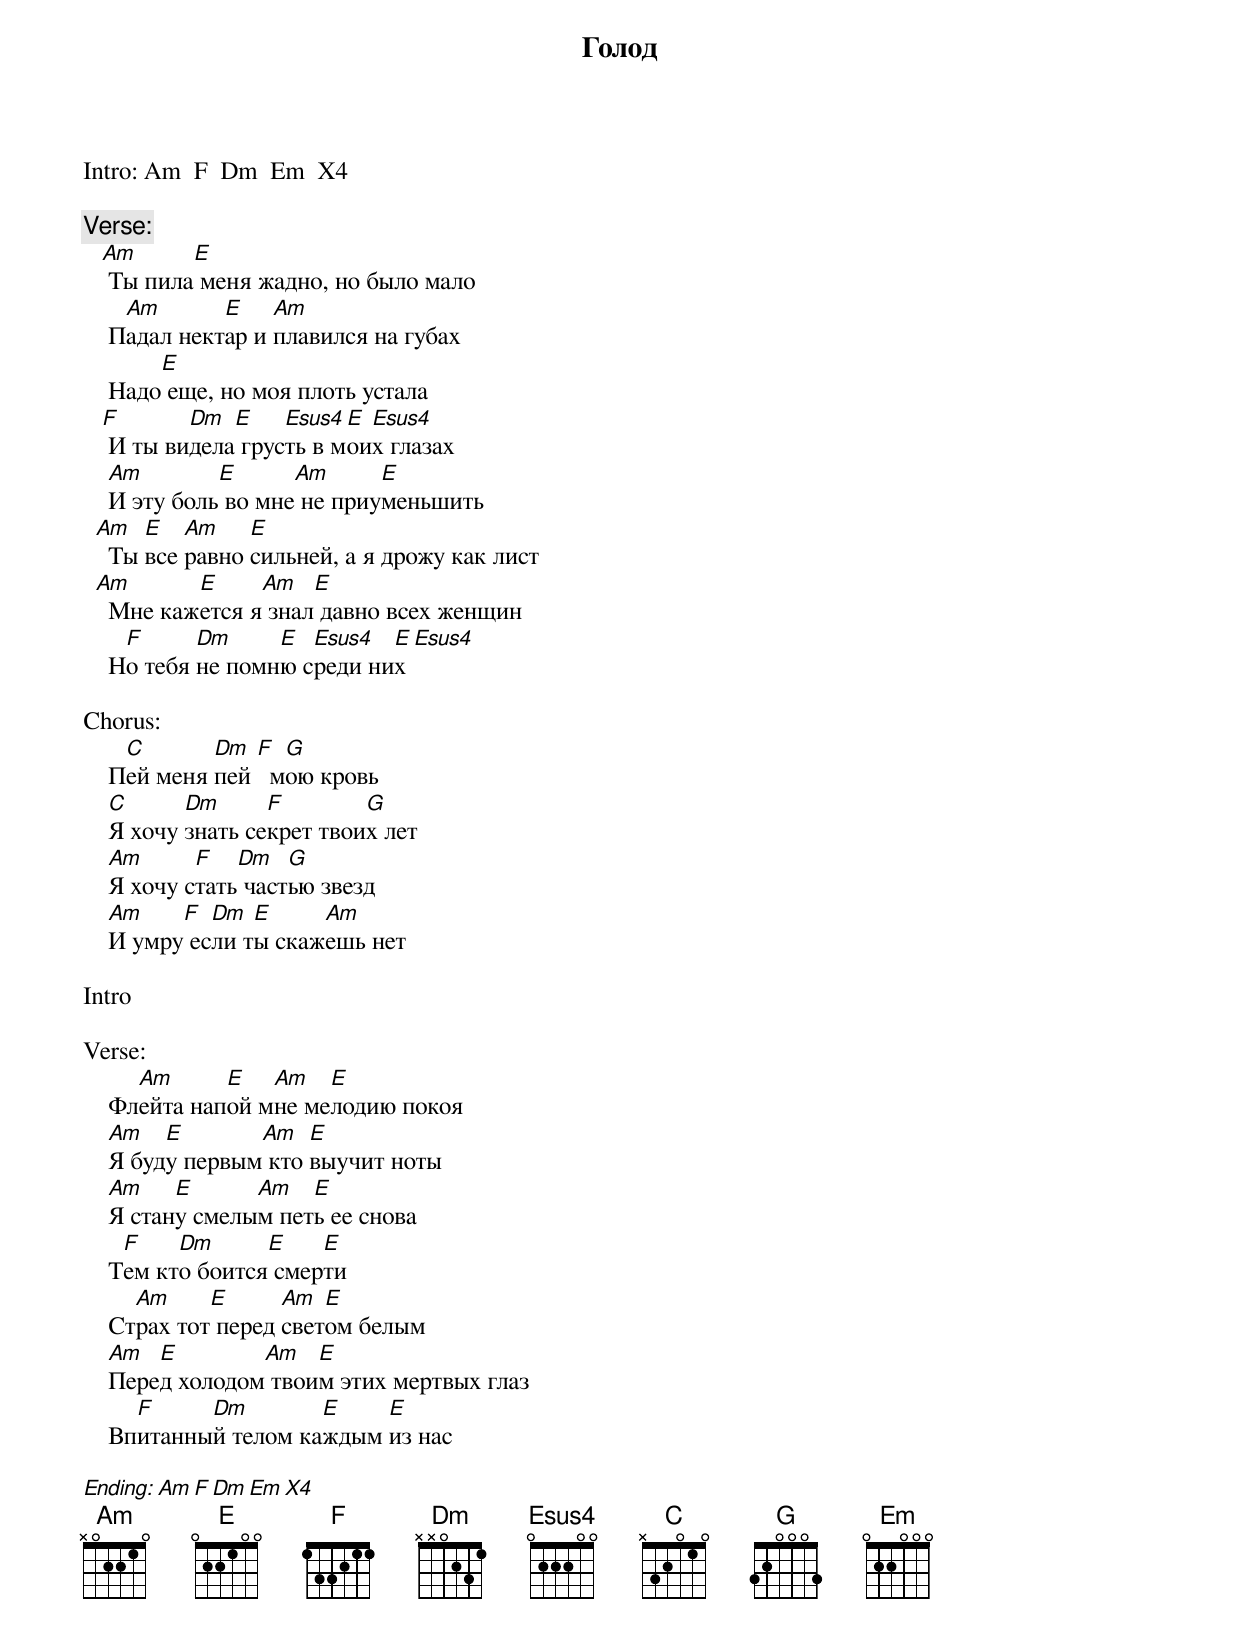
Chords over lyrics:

           Голод

Intro: Am  F  Dm  Em  X4

Verse:
   Am      E
    Ты пила меня жадно, но было мало
     Am       E    Am
    Падал нектар и плавился на губах
        E
    Hадо еще, но моя плоть устала
   F       Dm  E    Esus4 E Esus4
    И ты видела грусть в моих глазах
    Am        E      Am      E
    И эту боль во мне не приуменьшить
  Am   E   Am    E
    Ты все равно сильней, а я дрожу как лист
  Am       E     Am   E
    Мне кажется я знал давно всех женщин
     F      Dm     E  Esus4  E Esus4
    Hо тебя не помню среди них

Chorus:
     C       Dm  F  G
    Пей меня пей   мою кровь
    C      Dm      F        G
    Я хочу знать секрет твоих лет
    Am      F   Dm   G
    Я хочу стать частью звезд
    Am    F  Dm  E     Am
    И умру если ты скажешь нет

Intro

Verse:
      Am      E   Am   E
    Флейта напой мне мелодию покоя
    Am   E       Am   E
    Я буду первым кто выучит ноты
    Am    E      Am   E
    Я стану смелым петь ее снова
     F    Dm      E    E
    Тем кто боится смерти
      Am     E      Am  E
    Страх тот перед светом белым
    Am  E        Am   E
    Перед холодом твоим этих мертвых глаз
      F     Dm        E    E
    Впитанный телом каждым из нас

Ending:  Am  F Dm  Em  X4
